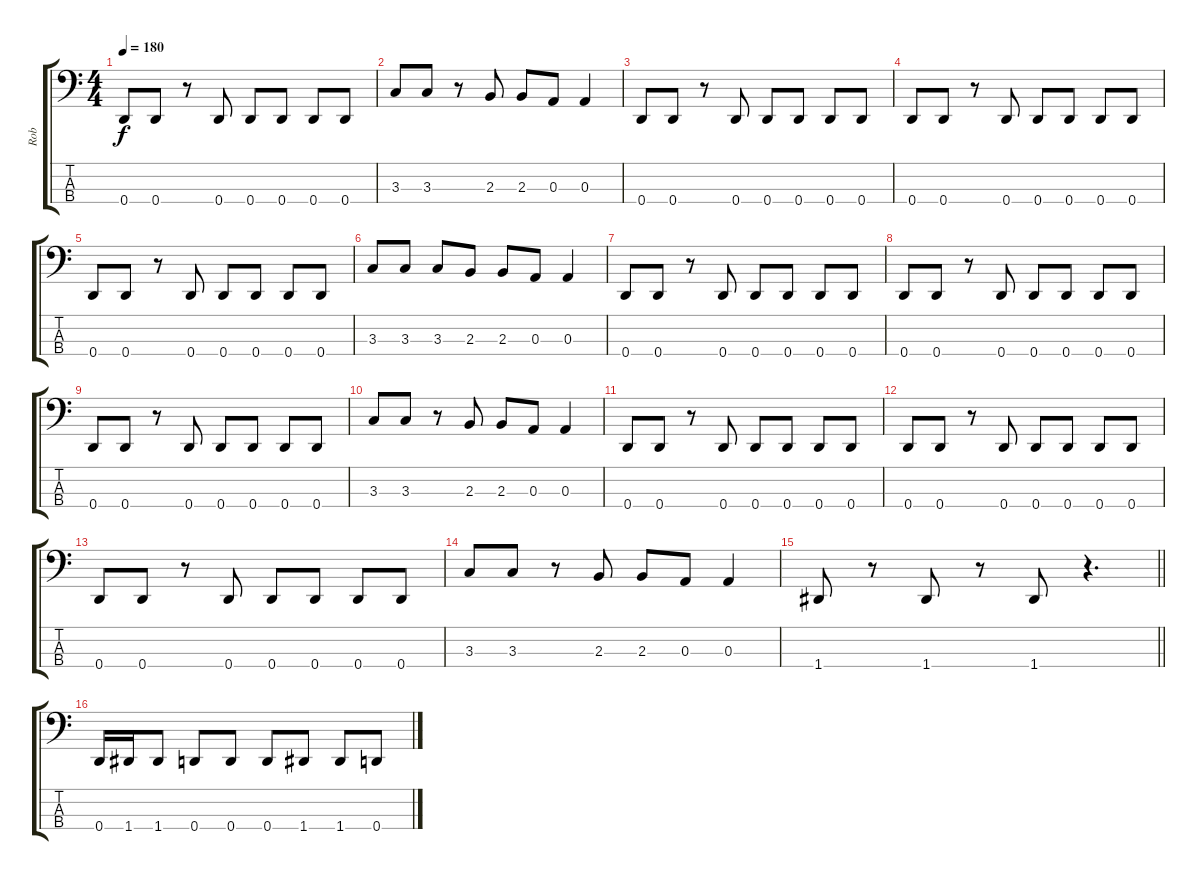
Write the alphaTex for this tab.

\track ("Rob" "Rob") {instrument electricbasspick}
\staff {score tabs}
\tuning (G2 D2 A1 D1) {hide}
\ts (4 4)
\tempo 180
\clef f4
\ks c
0.4.8{dy f} 0.4.8 r.8 0.4.8 0.4.8 0.4.8 0.4.8 0.4.8 |
3.3.8 3.3.8 r.8 2.3.8 2.3.8 0.3.8 0.3.4 |
0.4.8 0.4.8 r.8 0.4.8 0.4.8 0.4.8 0.4.8 0.4.8 |
0.4.8 0.4.8 r.8 0.4.8 0.4.8 0.4.8 0.4.8 0.4.8 |
0.4.8 0.4.8 r.8 0.4.8 0.4.8 0.4.8 0.4.8 0.4.8 |
3.3.8 3.3.8 3.3.8 2.3.8 2.3.8 0.3.8 0.3.4 |
0.4.8 0.4.8 r.8 0.4.8 0.4.8 0.4.8 0.4.8 0.4.8 |
0.4.8 0.4.8 r.8 0.4.8 0.4.8 0.4.8 0.4.8 0.4.8 |
0.4.8 0.4.8 r.8 0.4.8 0.4.8 0.4.8 0.4.8 0.4.8 |
3.3.8 3.3.8 r.8 2.3.8 2.3.8 0.3.8 0.3.4 |
0.4.8 0.4.8 r.8 0.4.8 0.4.8 0.4.8 0.4.8 0.4.8 |
0.4.8 0.4.8 r.8 0.4.8 0.4.8 0.4.8 0.4.8 0.4.8 |
0.4.8 0.4.8 r.8 0.4.8 0.4.8 0.4.8 0.4.8 0.4.8 |
3.3.8 3.3.8 r.8 2.3.8 2.3.8 0.3.8 0.3.4 |
\barLineRight lightlight
1.4.8 r.8 1.4.8 r.8 1.4.8 r.4{d} |
\section ("" "")
0.4.16 1.4.16 1.4.8 0.4.8 0.4.8 0.4.8 1.4.8 1.4.8 0.4.8
